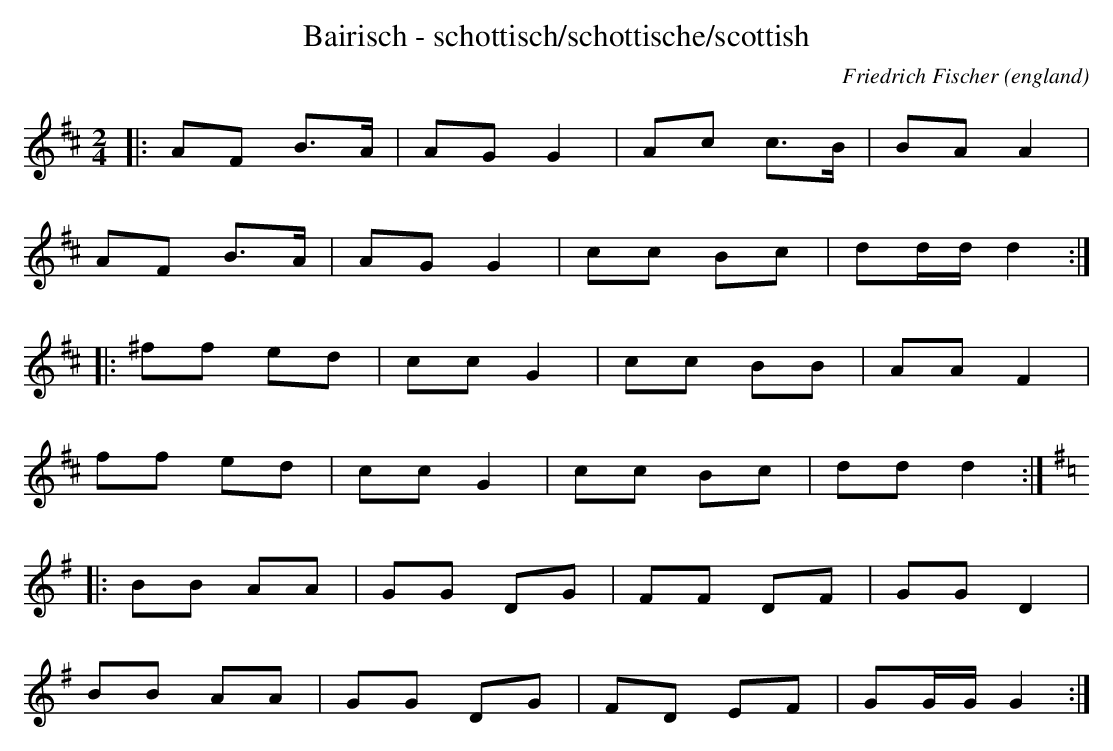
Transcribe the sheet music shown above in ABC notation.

X:1
T:Bairisch - schottisch/schottische/scottish
O:england
C:Friedrich Fischer
M:2/4
L:1/16
K:D
|:A2F2 B3A|A2G2G4|A2c2 c3B|B2A2A4|
A2F2 B3A|A2G2G4|c2c2 B2c2|d2ddd4:|
|:^f2f2 e2d2|c2c2G4|c2c2 B2B2|A2A2F4|
f2f2 e2d2|c2c2G4|c2c2 B2c2|d2d2d4:|
K:G
|:B2B2 A2A2|G2G2 D2G2|F2F2 D2F2|G2G2D4|
B2B2 A2A2|G2G2 D2G2|F2D2 E2F2|G2GGG4:|
